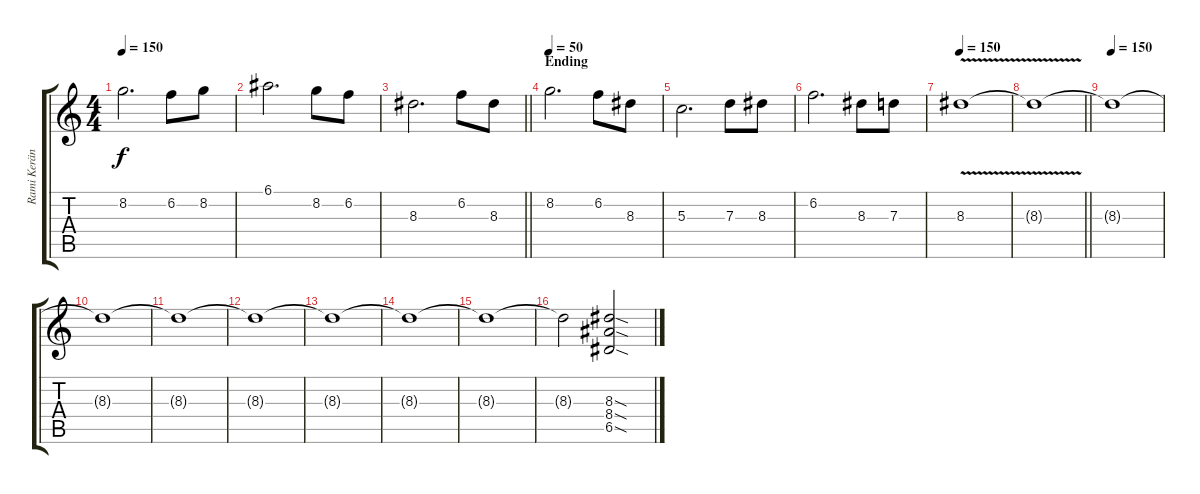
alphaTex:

\track ("Rami Keränen" "Rami Kerän") {instrument distortionguitar}
\staff {score tabs}
\tuning (E4 B3 G3 D3 A2 E2) {hide}
\ts (4 4)
\tempo 150
\clef g2
\ks c
8.2.2{d dy f} 6.2.8 8.2.8 |
6.1.2{d} 8.2.8 6.2.8 |
\barLineRight lightlight
8.3.2{d} 6.2.8 8.3.8 |
\section ("" "Ending")
\tempo 50
8.2.2{d} 6.2.8 8.3.8 |
5.3.2{d} 7.3.8 8.3.8 |
6.2.2{d} 8.3.8 7.3.8 |
\tempo 150
8.3{v}.1 |
\barLineRight lightlight
8.3{t}.1 |
\tempo 150
8.3{t}.1 |
8.3{t}.1 |
8.3{t}.1 |
8.3{t}.1 |
8.3{t}.1 |
8.3{t}.1 |
8.3{t}.1 |
8.3{t}.2 (8.3{sod} 8.4{sod} 6.5{sod}).2
